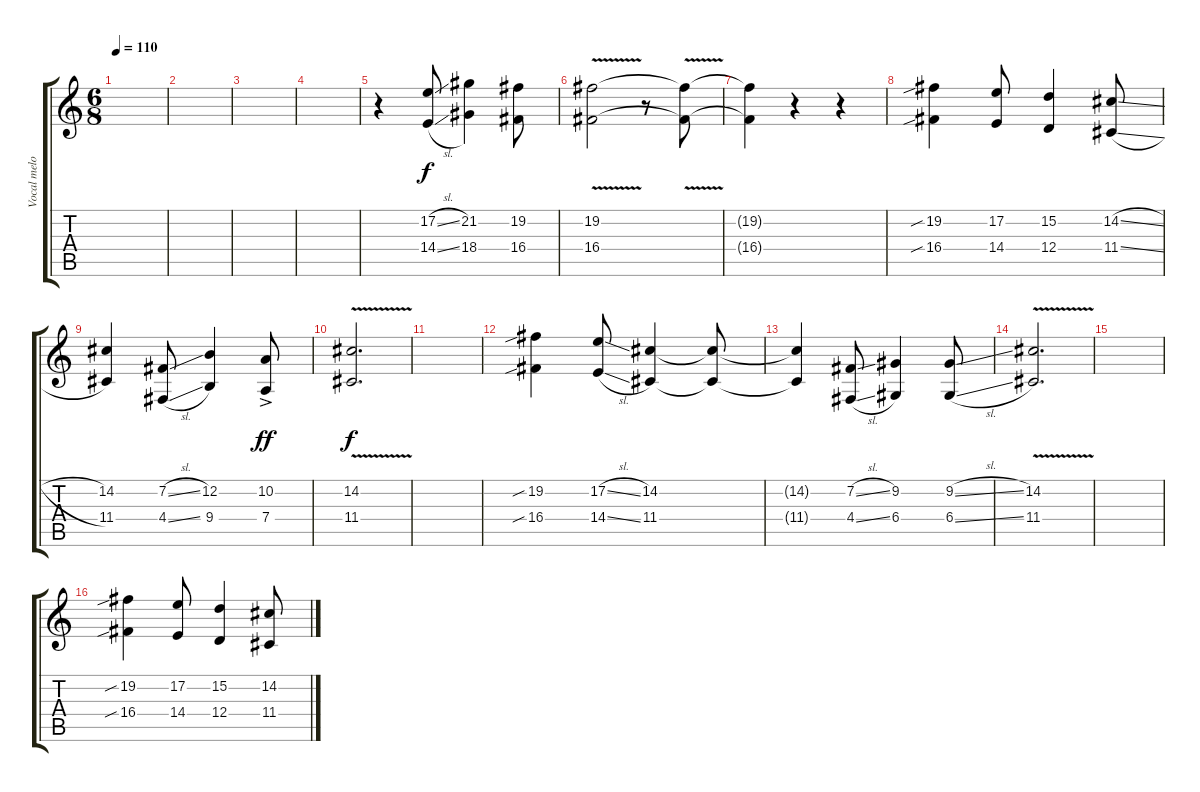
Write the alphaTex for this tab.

\track ("Vocal melody" "Vocal melo") {instrument violin}
\staff {score tabs}
\tuning (E4 B3 G3 D3 A2 E2) {hide}
\ts (6 8)
\tempo 110
\clef g2
\ks c
|
|
|
|
r.4 (17.2{sl} 14.4{sl}).8 (21.2 18.4).4 (19.2 16.4).8 |
(19.2{v} 16.4{v}).2 r.8 (19.2{t} 16.4{t}).8 |
(19.2{t} 16.4{t}).4 r.4 r.4 |
(19.2{sib} 16.4{sib}).4 (17.2 14.4).8 (15.2 12.4).4 (14.2{sl} 11.4{sl}).8 |
(14.2 11.4).4 (7.2{sl} 4.4{sl}).8 (12.2 9.4).4 (10.2{ac} 7.4).8{dy ff} |
(14.2{v} 11.4).2{d dy f} |
|
(19.2{sib} 16.4{sib}).4 (17.2{sl} 14.4{sl}).8 (14.2 11.4).4 (14.2{t} 11.4{t}).8 |
(14.2{t} 11.4{t}).4 (7.2{sl} 4.4{sl}).8 (9.2 6.4).4 (9.2{sl} 6.4{sl}).8 |
(14.2{v} 11.4).2{d} |
|
(19.2{sib} 16.4{sib}).4 (17.2 14.4).8 (15.2 12.4).4 (14.2{sl} 11.4{sl}).8
